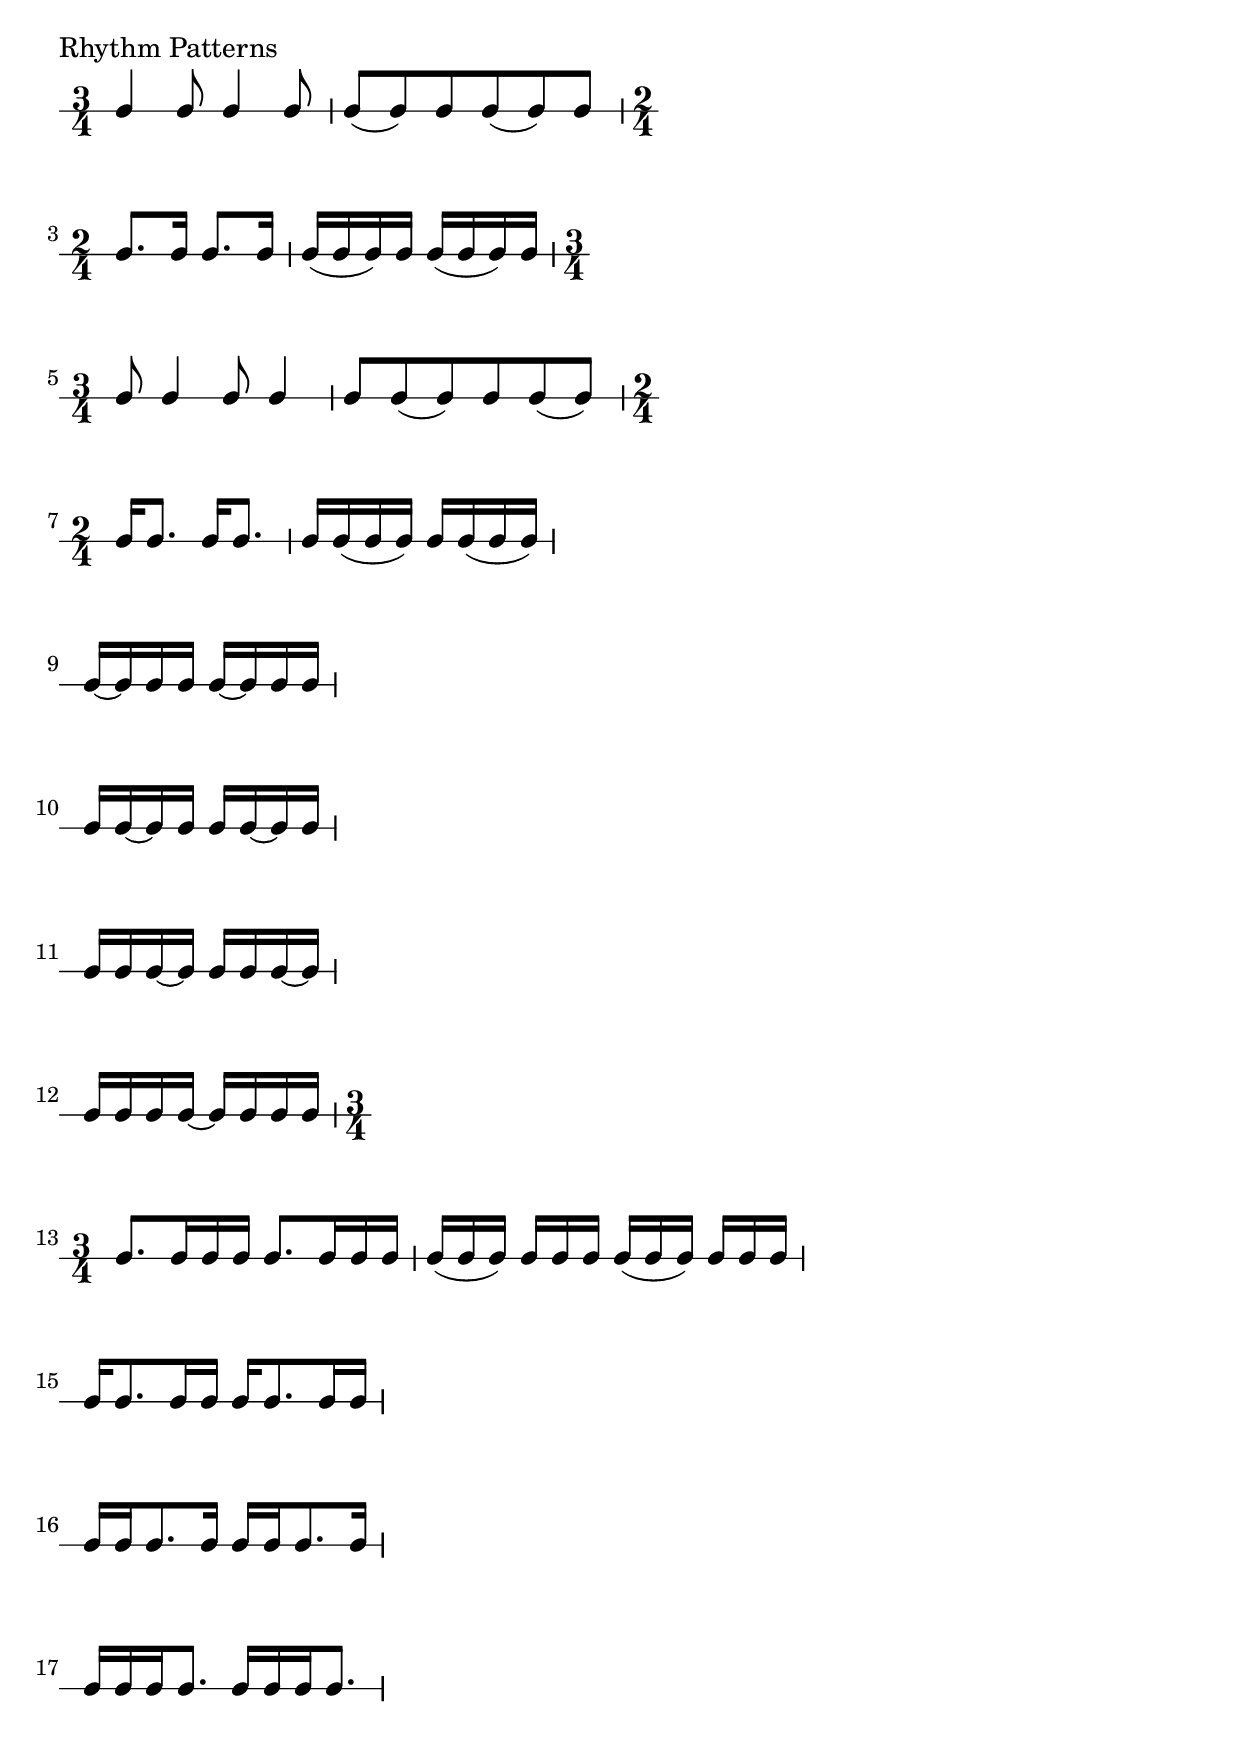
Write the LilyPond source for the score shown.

\include "english.ly"
#(set-global-staff-size 24)
\score {
 \new RhythmicStaff { 
 %\new PianoStaff { 
  \time 3/4
	c4 c8  c4  c8 | c8( c8) c8 c8( c8) c8 
	\break
  \time 2/4
	c8. c16  c8.  c16 | c16[( c16  c16) c16] c16[( c16  c16) c16] 
    \break
\time 3/4
	c8 c4  c8  c4 | c8 c8( c8) c8 c8( c8) 
	\break
\time 2/4
	c16 c8. c16 c8. |  c16[ c16(  c16 c16)] c16[ c16(  c16 c16)] 
\break
	c16[ ~ c16  c16 c16] c16[~ c16  c16 c16] 
    \break
	c16[ c16 ~ c16 c16] c16[ c16 ~ c16 c16] 
\break
	c16[ c16 c16 ~ c16] c16[ c16  c16 ~ c16] 
\break
	c16[ c16 c16  c16 ~] c16[ c16  c16  c16] 
\break

\time 3/4
	c8. [ c16 c16 c16] c8. [ c16 c16 c16] | c16(c16 c16) c16[ c16 c16] c16[(c16 c16)] c16[ c16 c16]
\break
    c16 [ c8. c16 c16] c16 [ c8. c16 c16] |
\break
    c16 [ c16 c8. c16] c16 [ c16 c8. c16] |
\break
    c16 [ c16 c16 c8.] c16 [ c16 c16 c8. ] |

 }
    

  \header {
    piece = "Rhythm Patterns"
  }
  \layout {
    indent = 0\in
    ragged-right=##t
  }
}